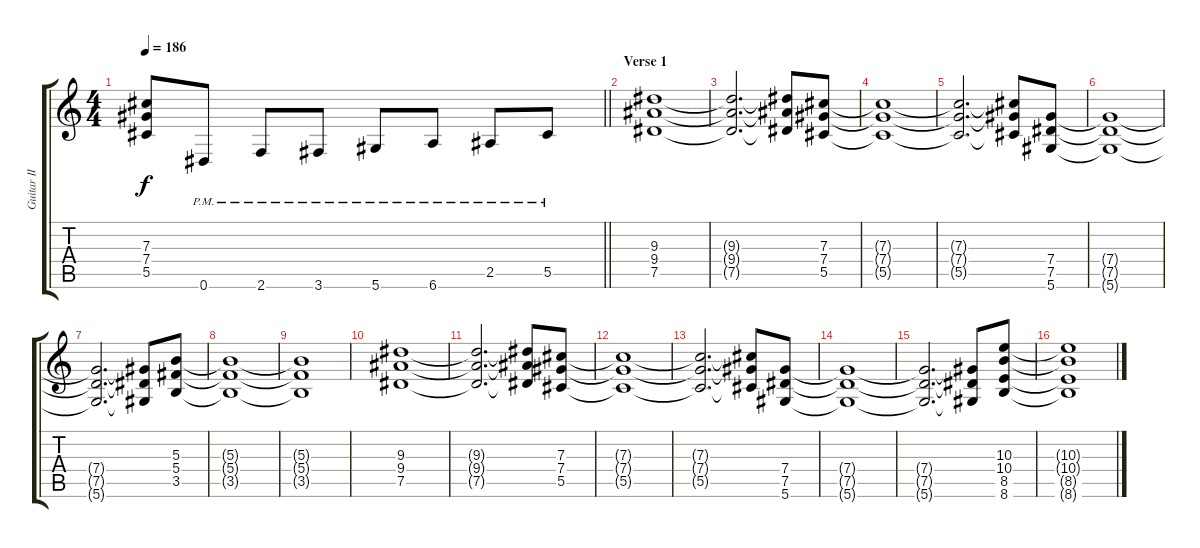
\track ("Guitar II" "Guitar II") {instrument distortionguitar}
\staff {score tabs}
\tuning (Eb4 Bb3 Gb3 Db3 Ab2 Eb2) {hide}
\ts (4 4)
\tempo 186
\clef g2
\barLineRight lightlight
\ks c
(7.3 7.4 5.5).8{dy f} 0.6{pm}.8 2.6{pm}.8 3.6{pm}.8 5.6{pm}.8 6.6{pm}.8 2.5{pm}.8 5.5{pm}.8 |
\section ("" "Verse 1")
(9.3 9.4 7.5).1 |
(9.3{t} 9.4{t} 7.5{t}).2{d} (9.3{t} 9.4{t} 7.5{t}).8 (7.3 7.4 5.5).8 |
(7.3{t} 7.4{t} 5.5{t}).1 |
(7.3{t} 7.4{t} 5.5{t}).2{d} (7.3{t} 7.4{t} 5.5{t}).8 (7.4 7.5 5.6).8 |
(7.4{t} 7.5{t} 5.6{t}).1 |
(7.4{t} 7.5{t} 5.6{t}).2{d} (7.4{t} 7.5{t} 5.6{t}).8 (5.3 5.4 3.5).8 |
(5.3{t} 5.4{t} 3.5{t}).1 |
(5.3{t} 5.4{t} 3.5{t}).1 |
(9.3 9.4 7.5).1 |
(9.3{t} 9.4{t} 7.5{t}).2{d} (9.3{t} 9.4{t} 7.5{t}).8 (7.3 7.4 5.5).8 |
(7.3{t} 7.4{t} 5.5{t}).1 |
(7.3{t} 7.4{t} 5.5{t}).2{d} (7.3{t} 7.4{t} 5.5{t}).8 (7.4 7.5 5.6).8 |
(7.4{t} 7.5{t} 5.6{t}).1 |
(7.4{t} 7.5{t} 5.6{t}).2{d} (7.4{t} 7.5{t} 5.6{t}).8 (10.3 10.4 8.5 8.6).8 |
(10.3{t} 10.4{t} 8.5{t} 8.6{t}).1
